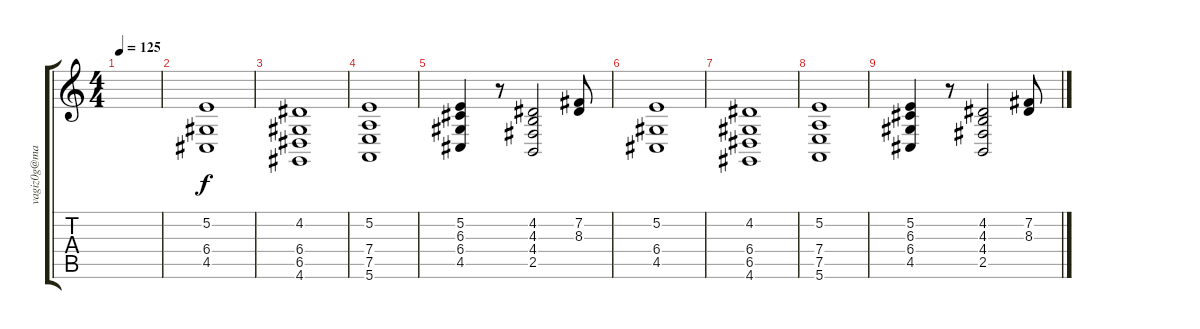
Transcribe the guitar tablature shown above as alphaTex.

\track ("" "vagiz0g@ma") {instrument pad1newage}
\staff {score tabs}
\tuning (E4 B3 G3 D3 A2 E2) {hide}
\ts (4 4)
\tempo 125
\clef g2
\ks c
|
(5.2 6.4 4.5).1 |
(4.2 6.4 6.5 4.6).1 |
(5.2 7.4 7.5 5.6).1 |
(5.2 6.3 6.4 4.5).4 r.8 (4.2 4.3 4.4 2.5).2 (7.2 8.3).8 |
(5.2 6.4 4.5).1 |
(4.2 6.4 6.5 4.6).1 |
(5.2 7.4 7.5 5.6).1 |
(5.2 6.3 6.4 4.5).4 r.8 (4.2 4.3 4.4 2.5).2 (7.2 8.3).8
